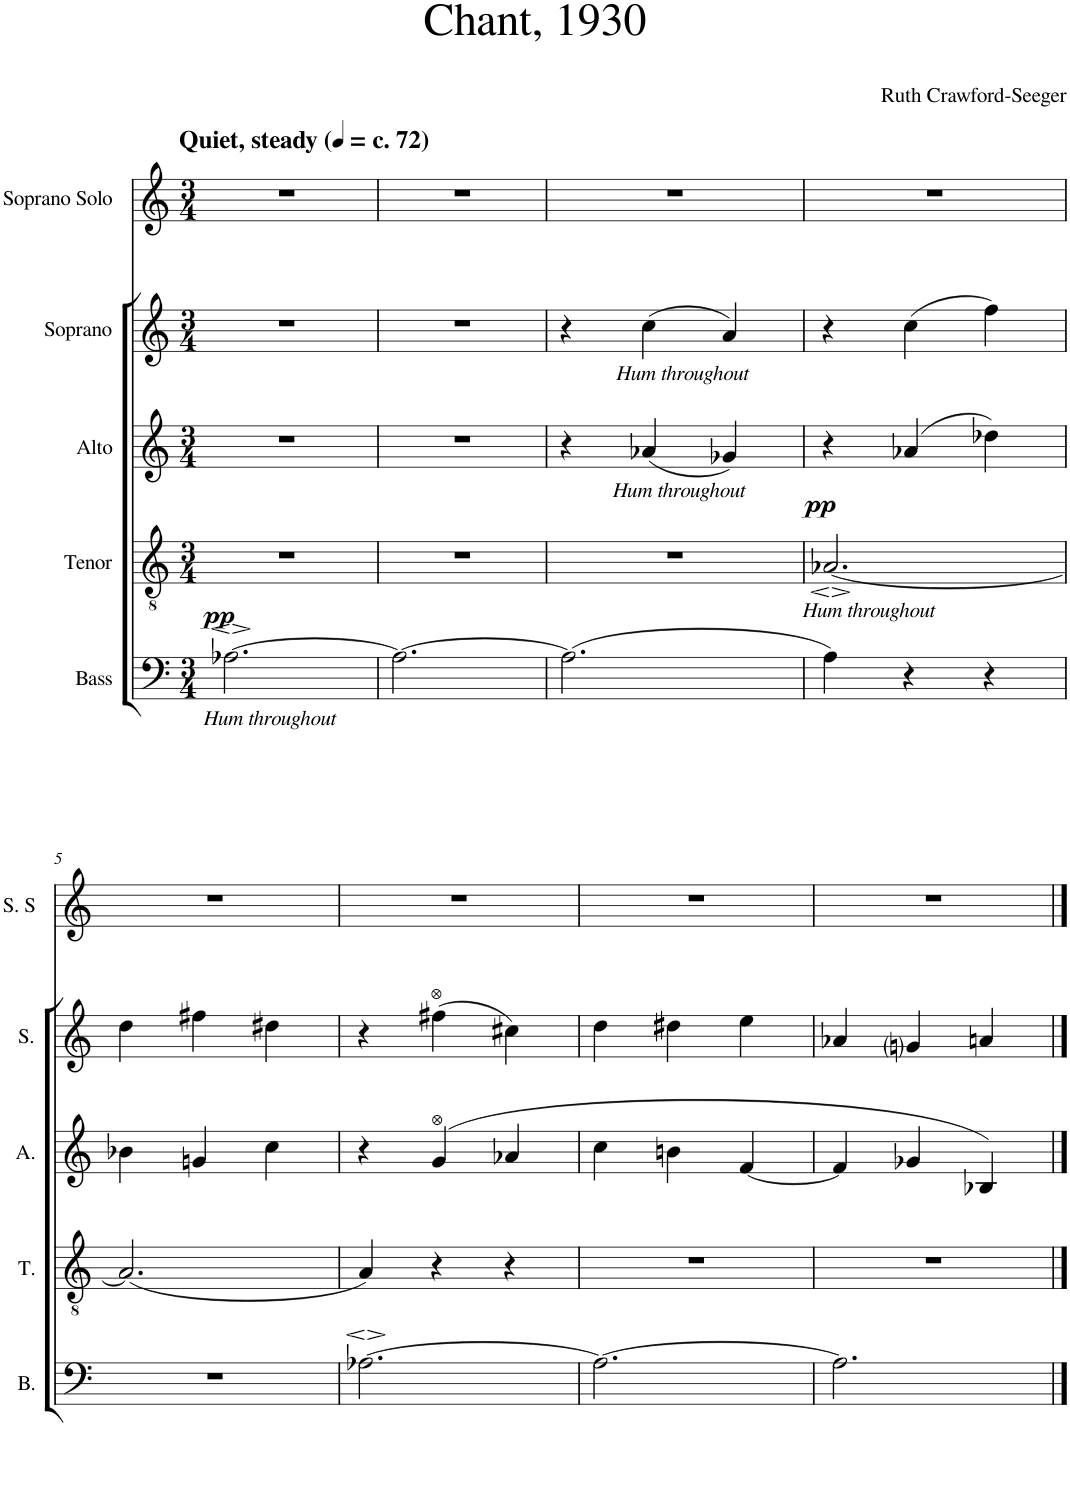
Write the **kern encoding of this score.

**kern	**dynam	**kern	**dynam	**kern	**kern	**kern
*part5	*part5	*part4	*part4	*part3	*part2	*part1
*staff5	*staff5	*staff4	*staff4	*staff3	*staff2	*staff1
*I"Bass	*	*I"Tenor	*	*I"Alto	*I"Soprano	*I"Soprano Solo
*I'B.	*	*I'T.	*	*I'A.	*I'S.	*I'S. S
*clefF4	*	*clefGv2	*	*clefG2	*clefG2	*clefG2
*k[]	*	*k[]	*	*k[]	*k[]	*k[]
*M3/4	*	*M3/4	*	*M3/4	*M3/4	*M3/4
=1	=1	=1	=1	=1	=1	=1
!	!	!	!	!	!	!LO:TX:a:B:t=Quiet, steady (
!	!	!	!	!	!	!LO:TX:a:B:t=c. 72)
!LO:TX:b:i:t=Hum throughout	!	!	!	!	!	!
!	!LO:DY:a	!	!	!	!	!
[2.A-X\	pp	2.r	.	2.r	2.r	2.r
=2	=2	=2	=2	=2	=2	=2
2.A-\_	.	2.r	.	2.r	2.r	2.r
=3	=3	=3	=3	=3	=3	=3
(2.A-\]	.	2.r	.	4r	4r	2.r
!	!	!	!	!	!LO:TX:b:i:t=Hum throughout	!
!	!	!	!	!LO:TX:b:i:t=Hum throughout	!	!
.	.	.	.	(4a-X/	(4cc\	.
.	.	.	.	4g-X/)	4a/)	.
=4	=4	=4	=4	=4	=4	=4
!	!	!LO:TX:b:i:t=Hum throughout	!	!	!	!
!	!	!	!LO:DY:a	!	!	!
4A\)	.	[2.A-X/	pp	4r	4r	2.r
4r	.	.	.	(4a-X/	(4cc\	.
4r	.	.	.	4dd-X\)	4ff\)	.
!!LO:LB:g=z
=5	=5	=5	=5	=5	=5	=5
2.r	.	(2.A-/]	.	4b-X\	4dd\	2.r
.	.	.	.	4gn/	4ff#X\	.
.	.	.	.	4cc\	4dd#X\	.
=6	=6	=6	=6	=6	=6	=6
[2.A-X\	.	4A/)	.	4r	4r	2.r
.	.	4r	.	(4g/	(4ff#X\	.
.	.	4r	.	4a-X/	4cc#X\)	.
=7	=7	=7	=7	=7	=7	=7
2.A-\_	.	2.r	.	4cc\	4dd\	2.r
.	.	.	.	4bn\	4dd#X\	.
.	.	.	.	[4f/	4ee\	.
=8	=8	=8	=8	=8	=8	=8
2.A-\]	.	2.r	.	4f/]	4a-X/	2.r
.	.	.	.	4g-X/	4gni/	.
.	.	.	.	4B-X/)	4an/	.
==	==	==	==	==	==	==
*-	*-	*-	*-	*-	*-	*-
